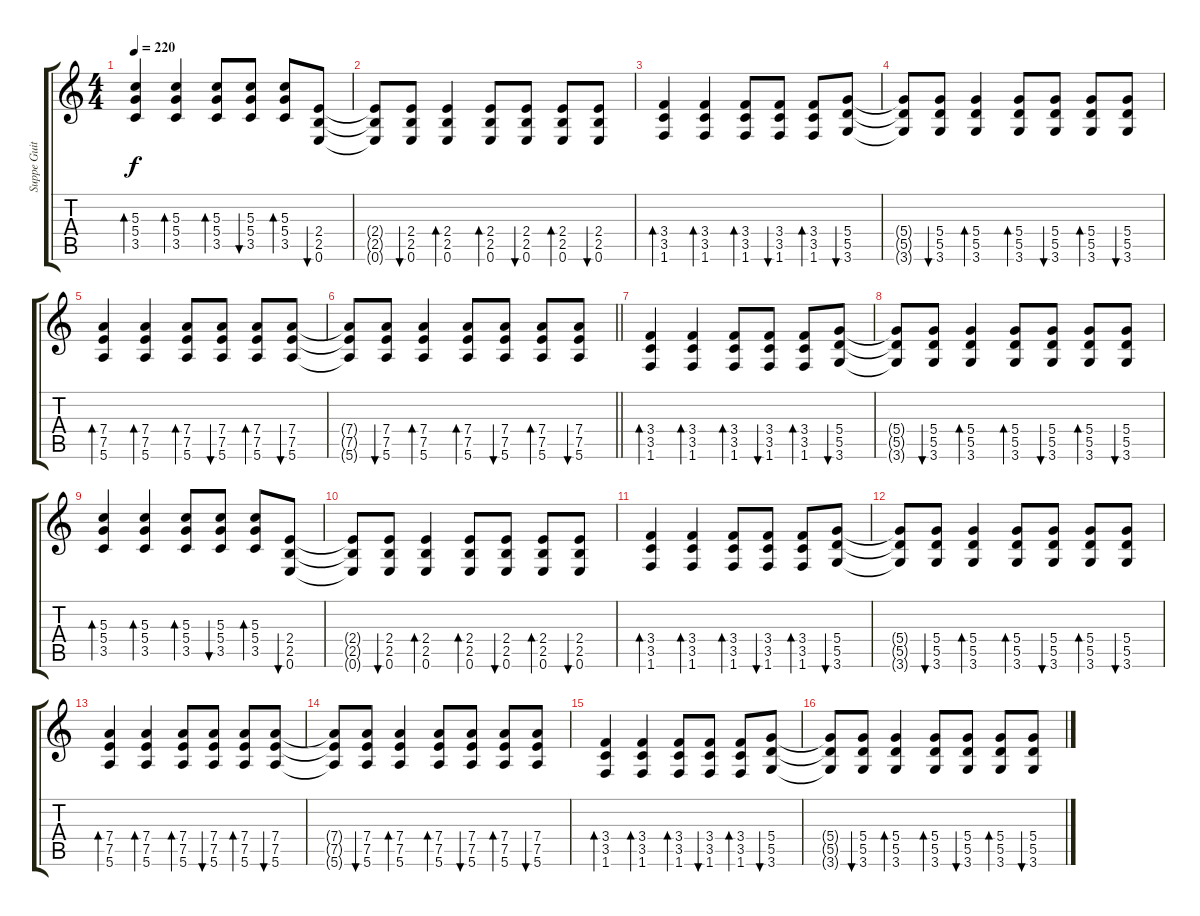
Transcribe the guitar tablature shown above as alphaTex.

\track ("Suppe Guitar" "Suppe Guit") {instrument distortionguitar}
\staff {score tabs}
\tuning (E4 B3 G3 D3 A2 E2) {hide}
\ts (4 4)
\tempo 220
\clef g2
\ks c
(5.3 5.4 3.5).4{bd 60 dy f} (5.3 5.4 3.5).4{bd 60} (5.3 5.4 3.5).8{bd 60} (5.3 5.4 3.5).8{bu 60} (5.3 5.4 3.5).8{bd 60} (2.4 2.5 0.6).8{bu 60} |
(2.4{t} 2.5{t} 0.6{t}).8 (2.4 2.5 0.6).8{bu 60} (2.4 2.5 0.6).4{bd 60} (2.4 2.5 0.6).8{bd 60} (2.4 2.5 0.6).8{bu 60} (2.4 2.5 0.6).8{bd 60} (2.4 2.5 0.6).8{bu 60} |
(3.4 3.5 1.6).4{bd 60} (3.4 3.5 1.6).4{bd 60} (3.4 3.5 1.6).8{bd 60} (3.4 3.5 1.6).8{bu 60} (3.4 3.5 1.6).8{bd 60} (5.4 5.5 3.6).8{bu 60} |
(5.4{t} 5.5{t} 3.6{t}).8 (5.4 5.5 3.6).8{bu 60} (5.4 5.5 3.6).4{bd 60} (5.4 5.5 3.6).8{bd 60} (5.4 5.5 3.6).8{bu 60} (5.4 5.5 3.6).8{bd 60} (5.4 5.5 3.6).8{bu 60} |
(7.4 7.5 5.6).4{bd 60} (7.4 7.5 5.6).4{bd 60} (7.4 7.5 5.6).8{bd 60} (7.4 7.5 5.6).8{bu 60} (7.4 7.5 5.6).8{bd 60} (7.4 7.5 5.6).8{bu 60} |
\barLineRight lightlight
(7.4{t} 7.5{t} 5.6{t}).8 (7.4 7.5 5.6).8{bu 60} (7.4 7.5 5.6).4{bd 60} (7.4 7.5 5.6).8{bd 60} (7.4 7.5 5.6).8{bu 60} (7.4 7.5 5.6).8{bd 60} (7.4 7.5 5.6).8{bu 60} |
(3.4 3.5 1.6).4{bd 60} (3.4 3.5 1.6).4{bd 60} (3.4 3.5 1.6).8{bd 60} (3.4 3.5 1.6).8{bu 60} (3.4 3.5 1.6).8{bd 60} (5.4 5.5 3.6).8{bu 60} |
(5.4{t} 5.5{t} 3.6{t}).8 (5.4 5.5 3.6).8{bu 60} (5.4 5.5 3.6).4{bd 60} (5.4 5.5 3.6).8{bd 60} (5.4 5.5 3.6).8{bu 60} (5.4 5.5 3.6).8{bd 60} (5.4 5.5 3.6).8{bu 60} |
(5.3 5.4 3.5).4{bd 60} (5.3 5.4 3.5).4{bd 60} (5.3 5.4 3.5).8{bd 60} (5.3 5.4 3.5).8{bu 60} (5.3 5.4 3.5).8{bd 60} (2.4 2.5 0.6).8{bu 60} |
(2.4{t} 2.5{t} 0.6{t}).8 (2.4 2.5 0.6).8{bu 60} (2.4 2.5 0.6).4{bd 60} (2.4 2.5 0.6).8{bd 60} (2.4 2.5 0.6).8{bu 60} (2.4 2.5 0.6).8{bd 60} (2.4 2.5 0.6).8{bu 60} |
(3.4 3.5 1.6).4{bd 60} (3.4 3.5 1.6).4{bd 60} (3.4 3.5 1.6).8{bd 60} (3.4 3.5 1.6).8{bu 60} (3.4 3.5 1.6).8{bd 60} (5.4 5.5 3.6).8{bu 60} |
(5.4{t} 5.5{t} 3.6{t}).8 (5.4 5.5 3.6).8{bu 60} (5.4 5.5 3.6).4{bd 60} (5.4 5.5 3.6).8{bd 60} (5.4 5.5 3.6).8{bu 60} (5.4 5.5 3.6).8{bd 60} (5.4 5.5 3.6).8{bu 60} |
(7.4 7.5 5.6).4{bd 60} (7.4 7.5 5.6).4{bd 60} (7.4 7.5 5.6).8{bd 60} (7.4 7.5 5.6).8{bu 60} (7.4 7.5 5.6).8{bd 60} (7.4 7.5 5.6).8{bu 60} |
(7.4{t} 7.5{t} 5.6{t}).8 (7.4 7.5 5.6).8{bu 60} (7.4 7.5 5.6).4{bd 60} (7.4 7.5 5.6).8{bd 60} (7.4 7.5 5.6).8{bu 60} (7.4 7.5 5.6).8{bd 60} (7.4 7.5 5.6).8{bu 60} |
(3.4 3.5 1.6).4{bd 60} (3.4 3.5 1.6).4{bd 60} (3.4 3.5 1.6).8{bd 60} (3.4 3.5 1.6).8{bu 60} (3.4 3.5 1.6).8{bd 60} (5.4 5.5 3.6).8{bu 60} |
(5.4{t} 5.5{t} 3.6{t}).8 (5.4 5.5 3.6).8{bu 60} (5.4 5.5 3.6).4{bd 60} (5.4 5.5 3.6).8{bd 60} (5.4 5.5 3.6).8{bu 60} (5.4 5.5 3.6).8{bd 60} (5.4 5.5 3.6).8{bu 60}
